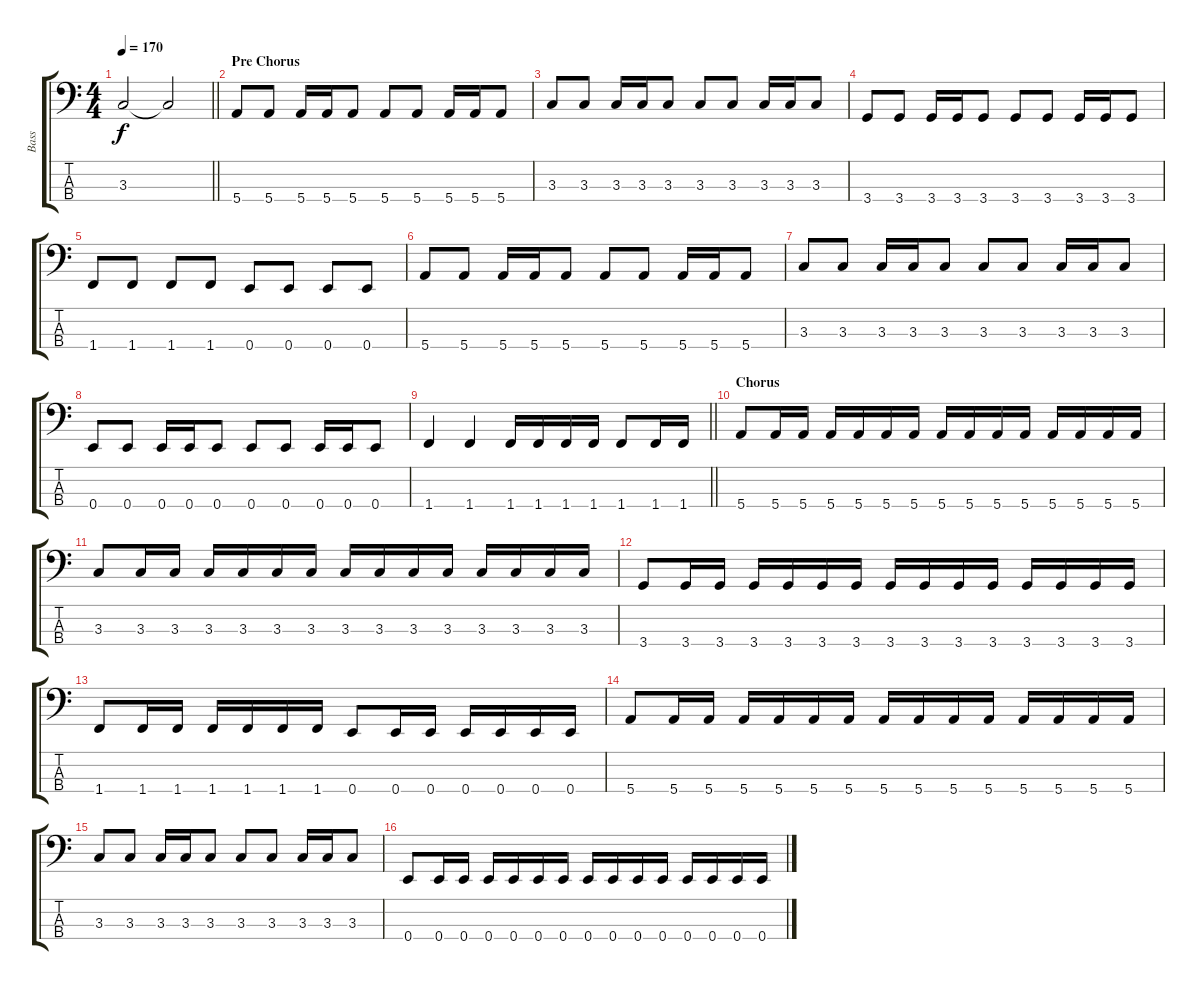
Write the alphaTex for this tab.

\track ("Bass" "Bass") {instrument electricbasspick}
\staff {score tabs}
\tuning (G2 D2 A1 E1) {hide}
\ts (4 4)
\tempo 170
\clef f4
\barLineRight lightlight
\ks c
3.3.2{dy f} 3.3{t}.2 |
\section ("" "Pre Chorus")
5.4.8 5.4.8 5.4.16 5.4.16 5.4.8 5.4.8 5.4.8 5.4.16 5.4.16 5.4.8 |
3.3.8 3.3.8 3.3.16 3.3.16 3.3.8 3.3.8 3.3.8 3.3.16 3.3.16 3.3.8 |
3.4.8 3.4.8 3.4.16 3.4.16 3.4.8 3.4.8 3.4.8 3.4.16 3.4.16 3.4.8 |
1.4.8 1.4.8 1.4.8 1.4.8 0.4.8 0.4.8 0.4.8 0.4.8 |
5.4.8 5.4.8 5.4.16 5.4.16 5.4.8 5.4.8 5.4.8 5.4.16 5.4.16 5.4.8 |
3.3.8 3.3.8 3.3.16 3.3.16 3.3.8 3.3.8 3.3.8 3.3.16 3.3.16 3.3.8 |
0.4.8 0.4.8 0.4.16 0.4.16 0.4.8 0.4.8 0.4.8 0.4.16 0.4.16 0.4.8 |
\barLineRight lightlight
1.4.4 1.4.4 1.4.16 1.4.16 1.4.16 1.4.16 1.4.8 1.4.16 1.4.16 |
\section ("" "Chorus")
5.4.8 5.4.16 5.4.16 5.4.16 5.4.16 5.4.16 5.4.16 5.4.16 5.4.16 5.4.16 5.4.16 5.4.16 5.4.16 5.4.16 5.4.16 |
3.3.8 3.3.16 3.3.16 3.3.16 3.3.16 3.3.16 3.3.16 3.3.16 3.3.16 3.3.16 3.3.16 3.3.16 3.3.16 3.3.16 3.3.16 |
3.4.8 3.4.16 3.4.16 3.4.16 3.4.16 3.4.16 3.4.16 3.4.16 3.4.16 3.4.16 3.4.16 3.4.16 3.4.16 3.4.16 3.4.16 |
1.4.8 1.4.16 1.4.16 1.4.16 1.4.16 1.4.16 1.4.16 0.4.8 0.4.16 0.4.16 0.4.16 0.4.16 0.4.16 0.4.16 |
5.4.8 5.4.16 5.4.16 5.4.16 5.4.16 5.4.16 5.4.16 5.4.16 5.4.16 5.4.16 5.4.16 5.4.16 5.4.16 5.4.16 5.4.16 |
3.3.8 3.3.8 3.3.16 3.3.16 3.3.8 3.3.8 3.3.8 3.3.16 3.3.16 3.3.8 |
0.4.8 0.4.16 0.4.16 0.4.16 0.4.16 0.4.16 0.4.16 0.4.16 0.4.16 0.4.16 0.4.16 0.4.16 0.4.16 0.4.16 0.4.16
